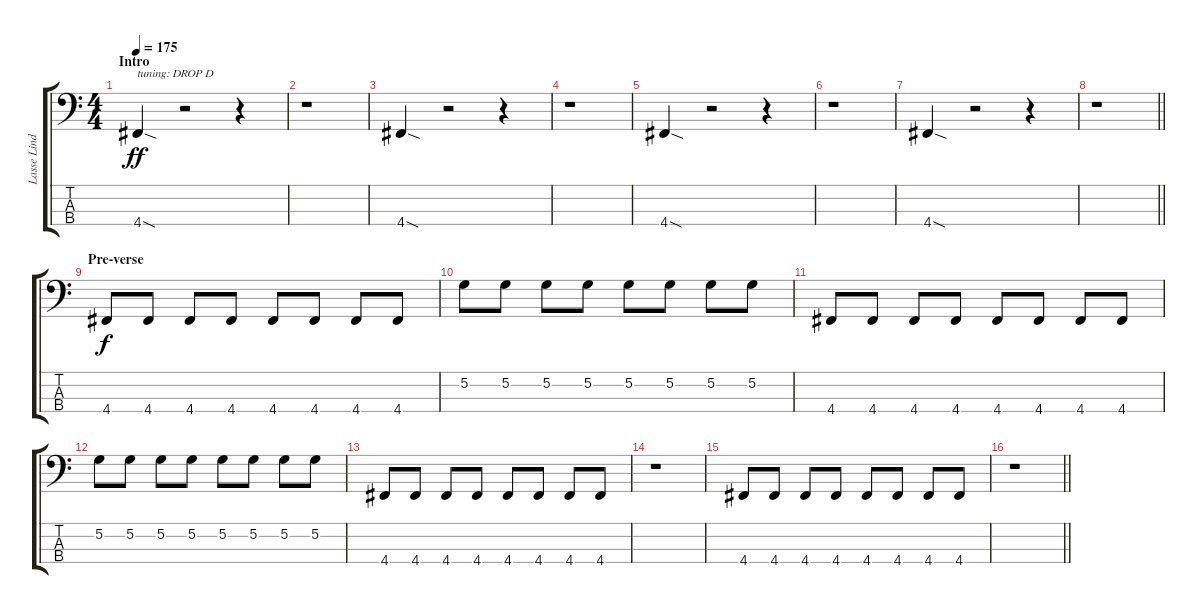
\track ("Lasse Lindfors - Bass" "Lasse Lind") {instrument electricbassfinger}
\staff {score tabs}
\tuning (G2 D2 A1 D1) {hide}
\ts (4 4)
\section ("" "Intro")
\tempo 175
\clef f4
\ks c
4.4{sod}.4{txt "tuning: DROP D" dy ff instrument electricbassfinger} r.2 r.4 |
r.1 |
4.4{sod}.4 r.2 r.4 |
r.1 |
4.4{sod}.4 r.2 r.4 |
r.1 |
4.4{sod}.4 r.2 r.4 |
\barLineRight lightlight
r.1 |
\section ("" "Pre-verse")
4.4.8{dy f} 4.4.8 4.4.8 4.4.8 4.4.8 4.4.8 4.4.8 4.4.8 |
5.2.8 5.2.8 5.2.8 5.2.8 5.2.8 5.2.8 5.2.8 5.2.8 |
4.4.8 4.4.8 4.4.8 4.4.8 4.4.8 4.4.8 4.4.8 4.4.8 |
5.2.8 5.2.8 5.2.8 5.2.8 5.2.8 5.2.8 5.2.8 5.2.8 |
4.4.8 4.4.8 4.4.8 4.4.8 4.4.8 4.4.8 4.4.8 4.4.8 |
r.1 |
4.4.8 4.4.8 4.4.8 4.4.8 4.4.8 4.4.8 4.4.8 4.4.8 |
\barLineRight lightlight
r.1
